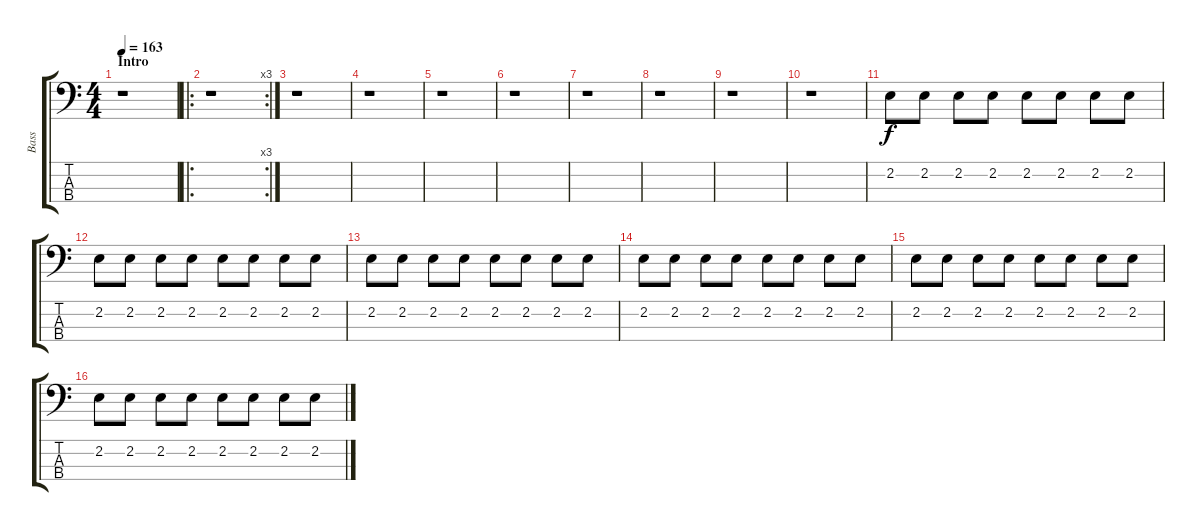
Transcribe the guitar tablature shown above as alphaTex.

\track ("Bass" "Bass") {instrument electricbassfinger}
\staff {score tabs}
\tuning (G2 D2 A1 E1) {hide}
\ts (4 4)
\section ("" "Intro")
\tempo 163
\clef f4
\ks c
r.1{dy f instrument electricbassfinger} |
\ro
\rc 3
r.1 |
r.1 |
r.1 |
r.1 |
r.1 |
r.1 |
r.1 |
r.1 |
r.1 |
2.2.8 2.2.8 2.2.8 2.2.8 2.2.8 2.2.8 2.2.8 2.2.8 |
2.2.8 2.2.8 2.2.8 2.2.8 2.2.8 2.2.8 2.2.8 2.2.8 |
2.2.8 2.2.8 2.2.8 2.2.8 2.2.8 2.2.8 2.2.8 2.2.8 |
2.2.8 2.2.8 2.2.8 2.2.8 2.2.8 2.2.8 2.2.8 2.2.8 |
2.2.8 2.2.8 2.2.8 2.2.8 2.2.8 2.2.8 2.2.8 2.2.8 |
2.2.8 2.2.8 2.2.8 2.2.8 2.2.8 2.2.8 2.2.8 2.2.8
